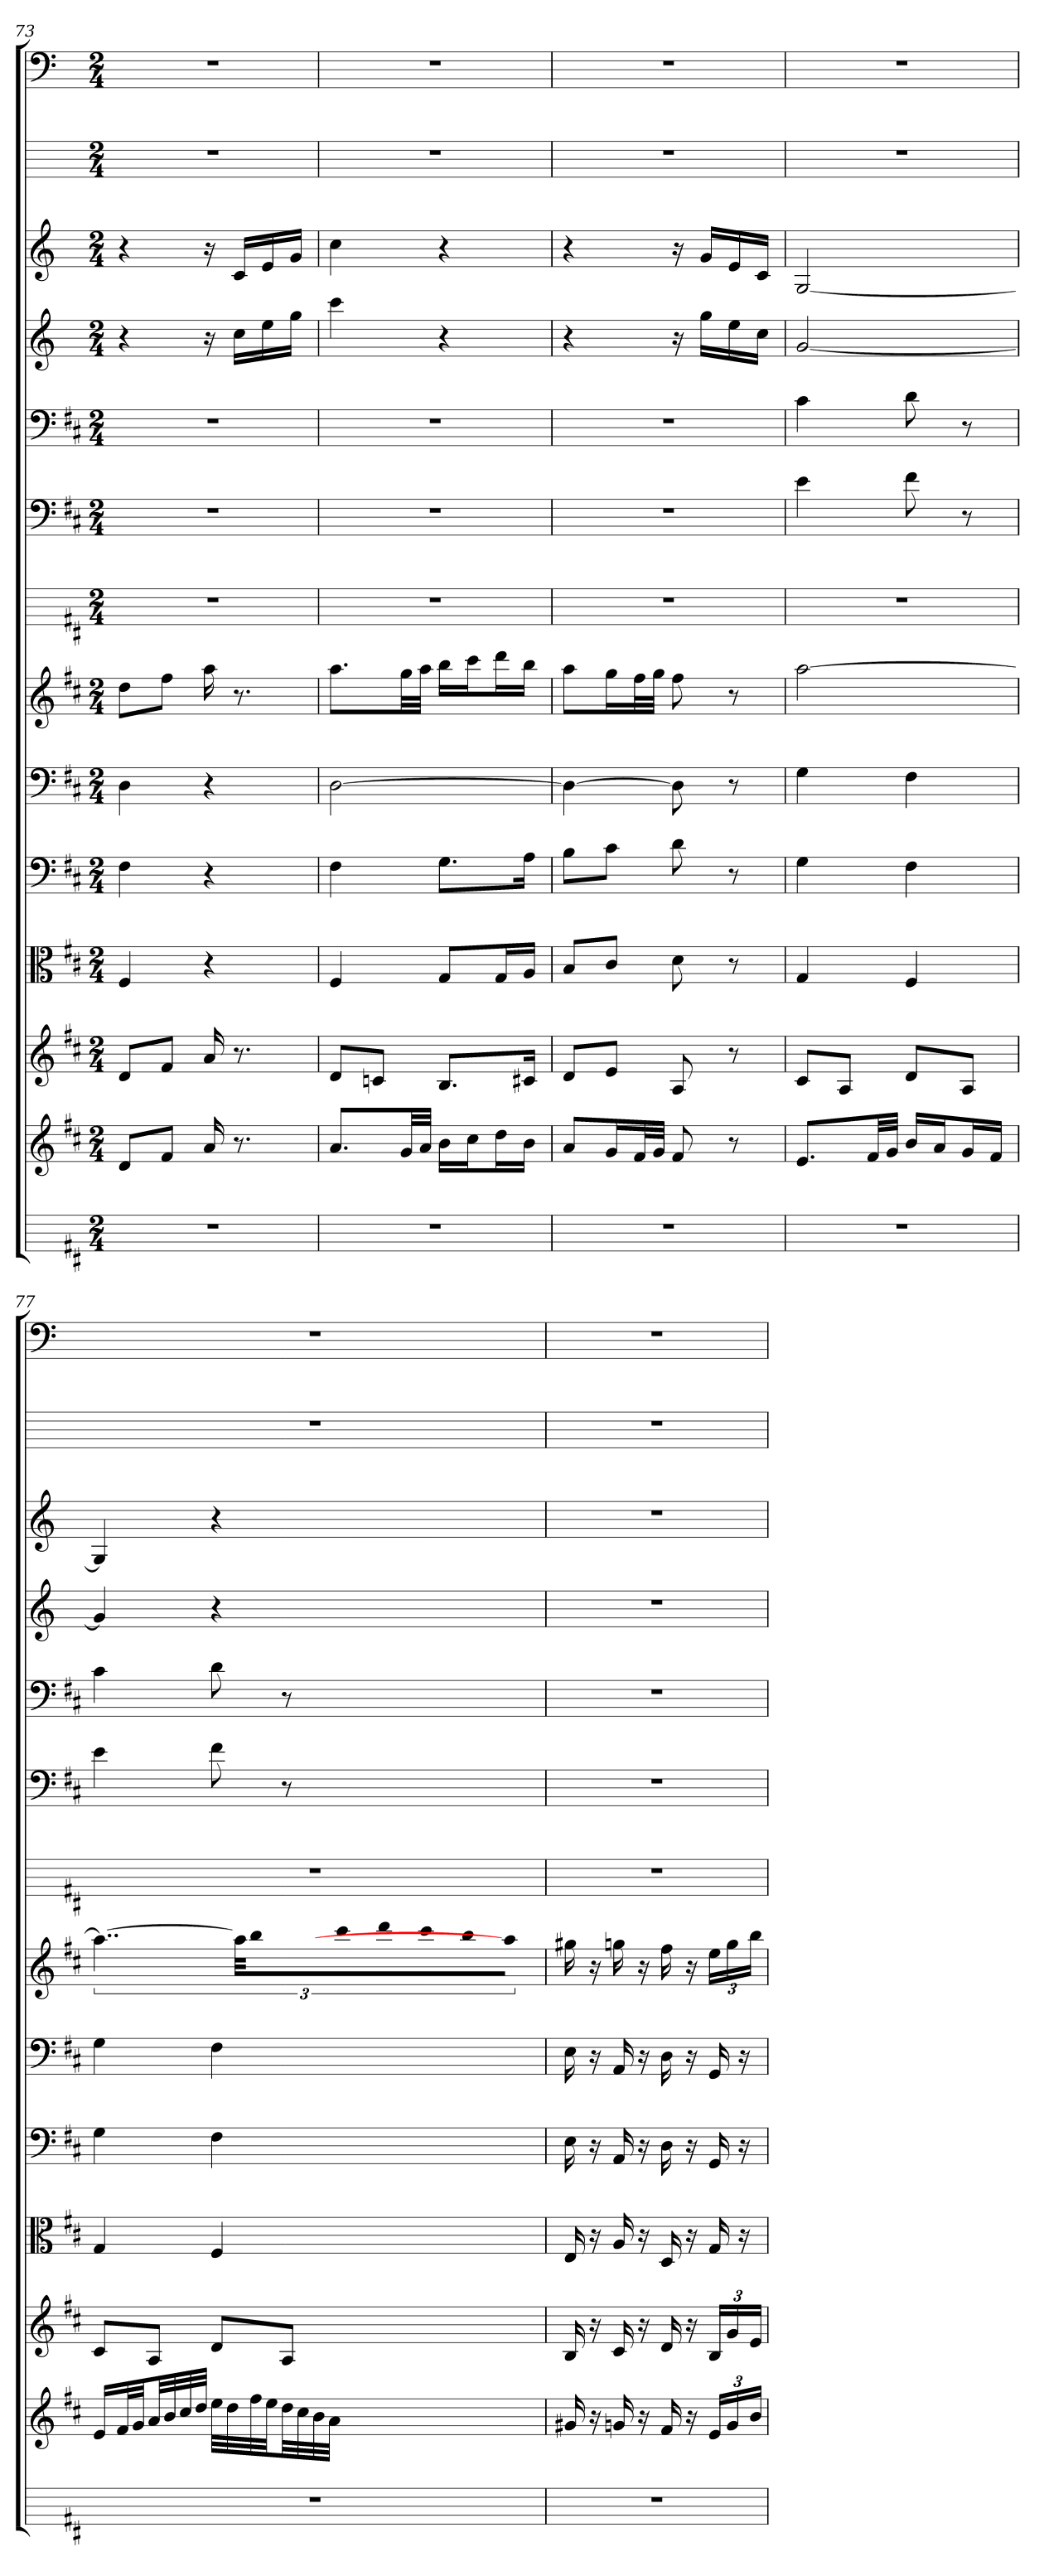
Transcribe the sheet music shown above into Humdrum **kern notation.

**kern	**kern	**kern	**kern	**kern	**kern	**kern	**kern	**kern	**kern	**kern	**kern	**kern	**kern
*part14	*part13	*part12	*part11	*part10	*part9	*part8	*part7	*part6	*part5	*part4	*part3	*part2	*part1
*staff14	*staff13	*staff12	*staff11	*staff10	*staff9	*staff8	*staff7	*staff6	*staff5	*staff4	*staff3	*staff2	*staff1
*	*	*	*clefC3	*clefF4	*clefF4	*	*	*clefF4	*clefF4	*	*	*	*clefF4
*k[f#c#]	*k[f#c#]	*k[f#c#]	*k[f#c#]	*k[f#c#]	*k[f#c#]	*k[f#c#]	*k[f#c#]	*k[f#c#]	*k[f#c#]	*k[]	*k[]	*k[]	*k[]
*M2/4	*M2/4	*M2/4	*M2/4	*M2/4	*M2/4	*M2/4	*M2/4	*M2/4	*M2/4	*M2/4	*M2/4	*M2/4	*M2/4
=73	=73	=73	=73	=73	=73	=73	=73	=73	=73	=73	=73	=73	=73
2r	8dL	8dL	4F#	4F#	4D	8ddL	2r	2r	2r	4r	4r	2r	2r
.	8f#J	8f#J	.	.	.	8ff#J	.	.	.	.	.	.	.
.	16a	16a	4r	4r	4r	16aa	.	.	.	16r	16r	.	.
.	8.r	8.r	.	.	.	8.r	.	.	.	16ccLL	16cLL	.	.
.	.	.	.	.	.	.	.	.	.	16ee	16e	.	.
.	.	.	.	.	.	.	.	.	.	16ggJJ	16gJJ	.	.
=74	=74	=74	=74	=74	=74	=74	=74	=74	=74	=74	=74	=74	=74
2r	8.aL	8dL	4F#	4F#	[2D	8.aaL	2r	2r	2r	4ccc	4cc	2r	2r
.	.	8cnJ	.	.	.	.	.	.	.	.	.	.	.
.	32gLL	.	.	.	.	32ggLL	.	.	.	.	.	.	.
.	32aJJJ	.	.	.	.	32aaJJJ	.	.	.	.	.	.	.
.	16bLL	8.BL	8G/L	8.G\L	.	16bbLL	.	.	.	4r	4r	.	.
.	16cc#J	.	.	.	.	16ccc#J	.	.	.	.	.	.	.
.	16ddL	.	16G/L	.	.	16dddL	.	.	.	.	.	.	.
.	16bJJ	16c#XJk	16A/JJ	16A\Jk	.	16bbJJ	.	.	.	.	.	.	.
=75	=75	=75	=75	=75	=75	=75	=75	=75	=75	=75	=75	=75	=75
2r	8aL	8dL	8B/L	8B\L	4D_	8aaL	2r	2r	2r	4r	4r	2r	2r
.	16gL	8eJ	8c#/J	8c#\J	.	16ggL	.	.	.	.	.	.	.
.	32f#L	.	.	.	.	32ff#L	.	.	.	.	.	.	.
.	32gJJJ	.	.	.	.	32ggJJJ	.	.	.	.	.	.	.
.	8f#	8A	8d	8d	8D]	8ff#	.	.	.	16r	16r	.	.
.	.	.	.	.	.	.	.	.	.	16ggLL	16gLL	.	.
.	8r	8r	8r	8r	8r	8r	.	.	.	16ee	16e	.	.
.	.	.	.	.	.	.	.	.	.	16ccJJ	16cJJ	.	.
=76	=76	=76	=76	=76	=76	=76	=76	=76	=76	=76	=76	=76	=76
2r	8.eL	8c#L	4G	4G	4G	[2aa	2r	4e	4c#	[2g	[2G	2r	2r
.	.	8AJ	.	.	.	.	.	.	.	.	.	.	.
.	32f#LL	.	.	.	.	.	.	.	.	.	.	.	.
.	32gJJJ	.	.	.	.	.	.	.	.	.	.	.	.
.	16bLL	8dL	4F#	4F#	4F#	.	.	8f#	8d	.	.	.	.
.	16aJ	.	.	.	.	.	.	.	.	.	.	.	.
.	16gL	8AJ	.	.	.	.	.	8r	8r	.	.	.	.
.	16f#JJ	.	.	.	.	.	.	.	.	.	.	.	.
=77	=77	=77	=77	=77	=77	=77	=77	=77	=77	=77	=77	=77	=77
2r	16eLL	8c#L	4G	4G	4G	6..aa_	2r	4e	4c#	4g]	4G]	2r	2r
.	32f#L	.	.	.	.	.	.	.	.	.	.	.	.
.	32gJJ	.	.	.	.	.	.	.	.	.	.	.	.
.	32aLL	8AJ	.	.	.	.	.	.	.	.	.	.	.
.	32b	.	.	.	.	.	.	.	.	.	.	.	.
.	32cc#	.	.	.	.	.	.	.	.	.	.	.	.
.	32ddJJJ	.	.	.	.	.	.	.	.	.	.	.	.
.	32eeLLL	8dL	4F#	4F#	4F#	.	.	8f#	8d	4r	4r	.	.
.	32dd	.	.	.	.	.	.	.	.	.	.	.	.
.	.	.	.	.	.	48aaLLL]	.	.	.	.	.	.	.
.	32ff#	.	.	.	.	32bb	.	.	.	.	.	.	.
.	32eeJJ	.	.	.	.	32ccc#JJ	.	.	.	.	.	.	.
.	32ddLL	8AJ	.	.	.	32dddLL	.	8r	8r	.	.	.	.
.	32cc#	.	.	.	.	32ccc#	.	.	.	.	.	.	.
.	32b	.	.	.	.	32bb	.	.	.	.	.	.	.
.	32aJJJ	.	.	.	.	32aaJJJ]	.	.	.	.	.	.	.
=78	=78	=78	=78	=78	=78	=78	=78	=78	=78	=78	=78	=78	=78
2r	16g#X	16B	16E	16E	16E	16gg#X	2r	2r	2r	2r	2r	2r	2r
.	16r	16r	16r	16r	16r	16r	.	.	.	.	.	.	.
.	16gn	16c#	16A	16AA	16AA	16ggn	.	.	.	.	.	.	.
.	16r	16r	16r	16r	16r	16r	.	.	.	.	.	.	.
.	16f#	16d	16D	16D	16D	16ff#	.	.	.	.	.	.	.
.	16r	16r	16r	16r	16r	16r	.	.	.	.	.	.	.
.	24eLL	24BLL	16G	16GG	16GG	24eeLL	.	.	.	.	.	.	.
.	24g	24g	.	.	.	24gg	.	.	.	.	.	.	.
.	.	.	16r	16r	16r	.	.	.	.	.	.	.	.
.	24bJJ	24eJJ	.	.	.	24bbJJ	.	.	.	.	.	.	.
=	=	=	=	=	=	=	=	=	=	=	=	=	=
*-	*-	*-	*-	*-	*-	*-	*-	*-	*-	*-	*-	*-	*-
